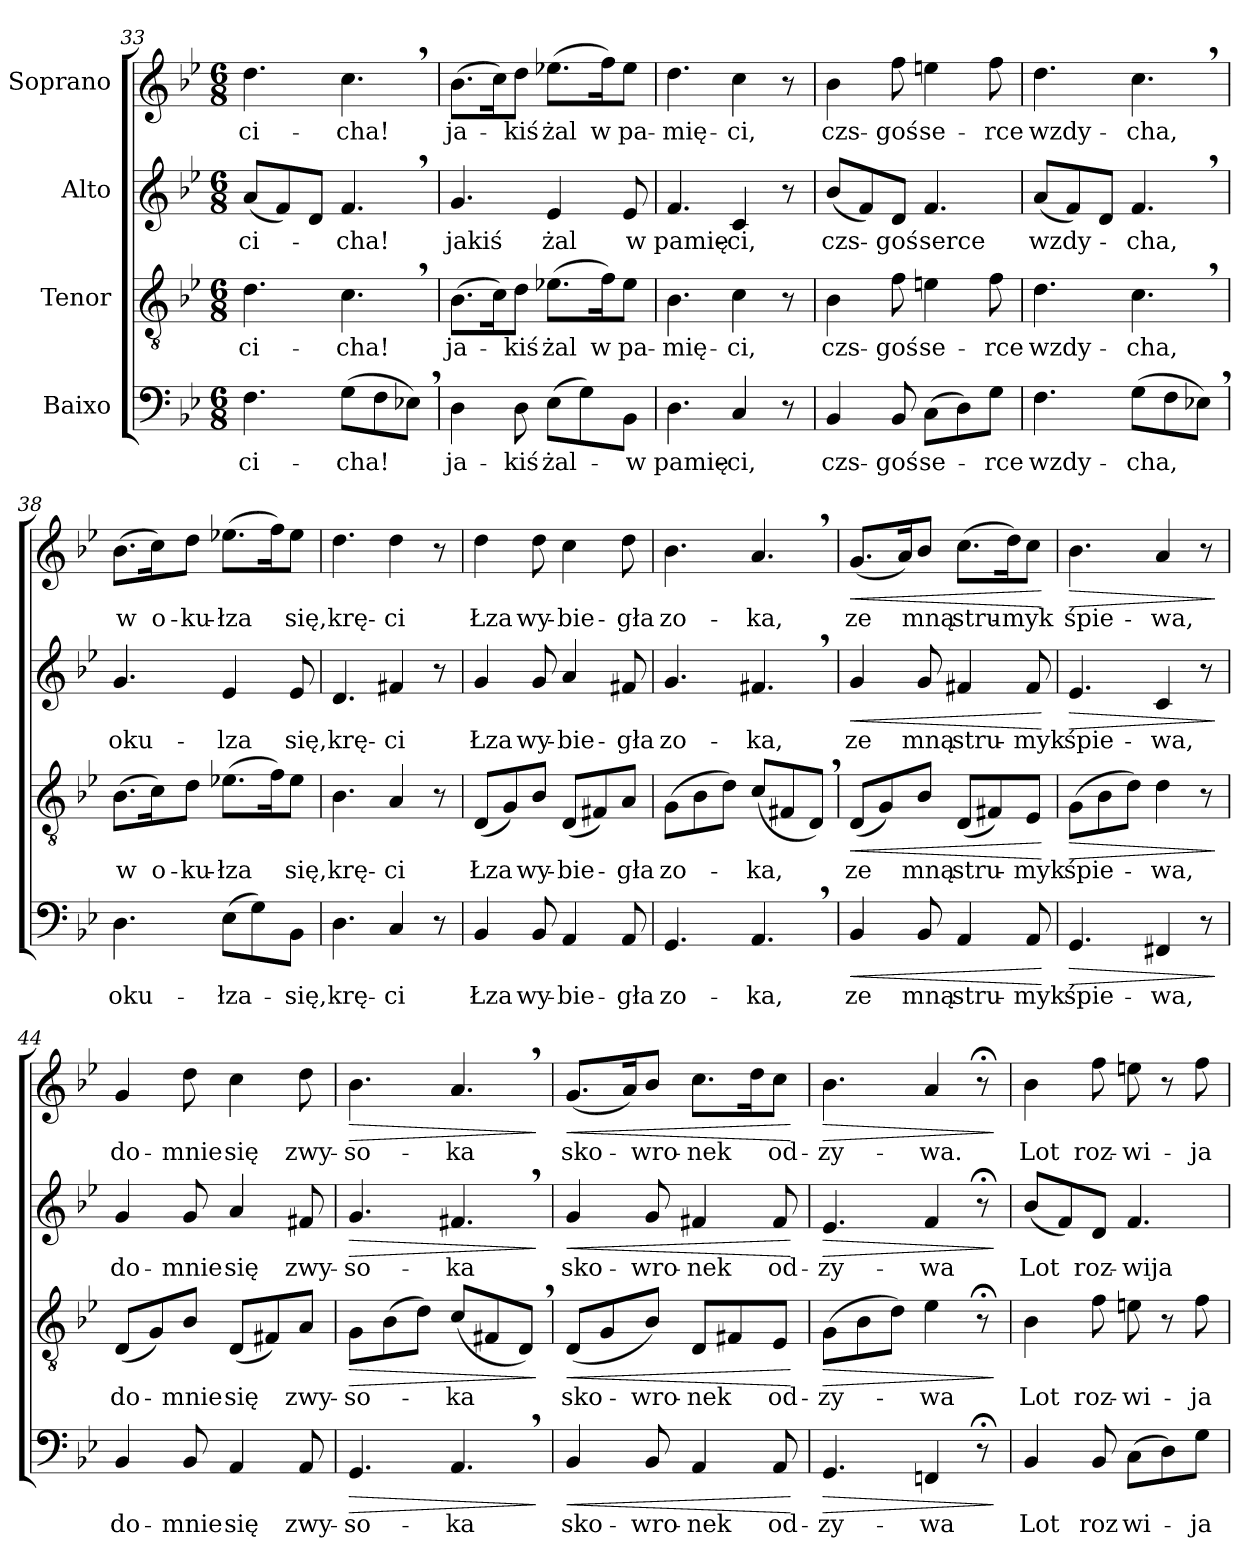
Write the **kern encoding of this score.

**kern	**text	**dynam	**kern	**text	**dynam	**kern	**text	**dynam	**kern	**text	**dynam
*part4	*part4	*part4	*part3	*part3	*part3	*part2	*part2	*part2	*part1	*part1	*part1
*staff4	*staff4	*staff4	*staff3	*staff3	*staff3	*staff2	*staff2	*staff2	*staff1	*staff1	*staff1
*I"Baixo	*	*	*I"Tenor	*	*	*I"Alto	*	*	*I"Soprano	*	*
*clefF4	*	*	*clefGv2	*	*	*clefG2	*	*	*clefG2	*	*
*k[b-e-]	*	*	*k[b-e-]	*	*	*k[b-e-]	*	*	*k[b-e-]	*	*
*M6/8	*	*	*M6/8	*	*	*M6/8	*	*	*M6/8	*	*
=33	=33	=33	=33	=33	=33	=33	=33	=33	=33	=33	=33
!	!LO:LY:b	!	!	!LO:LY:b	!	!	!LO:LY:b	!	!	!LO:LY:b	!
4.F\	ci-	.	4.d\	ci-	.	(8a/L	ci-	.	4.dd\	ci-	.
.	.	.	.	.	.	8f/)	.	.	.	.	.
.	.	.	.	.	.	8d/J	.	.	.	.	.
!	!LO:LY:b	!	!	!LO:LY:b	!	!	!LO:LY:b	!	!	!LO:LY:b	!
(8G\L	-cha!	.	4.c,\	-cha!	.	4.f,/	-cha!	.	4.cc,\	-cha!	.
8F\	.	.	.	.	.	.	.	.	.	.	.
8E-X,\J)	.	.	.	.	.	.	.	.	.	.	.
=34	=34	=34	=34	=34	=34	=34	=34	=34	=34	=34	=34
!	!LO:LY:b	!	!	!LO:LY:b	!	!	!LO:LY:b	!	!	!LO:LY:b	!
4D\	ja-	.	(8.B-\L	ja-	.	4.g/	-jakiś	.	(8.b-\L	ja-	.
.	.	.	16c\K)	.	.	.	.	.	16cc\K)	.	.
!	!LO:LY:b	!	!	!LO:LY:b	!	!	!	!	!	!LO:LY:b	!
8D\	-kiś	.	8d\J	-kiś	.	.	.	.	8dd\J	-kiś	.
!	!LO:LY:b	!	!	!LO:LY:b	!	!	!LO:LY:b	!	!	!LO:LY:b	!
(8E-\L	żal-	.	(8.e-X\L	żal	.	4e-/	żal	.	(8.ee-X\L	żal	.
8G\)	.	.	.	.	.	.	.	.	.	.	.
!	!	!	!	!LO:LY:b	!	!	!	!	!	!LO:LY:b	!
.	.	.	16f\K)	w	.	.	.	.	16ff\K)	w	.
!	!LO:LY:b	!	!	!LO:LY:b	!	!	!LO:LY:b	!	!	!LO:LY:b	!
8BB-\J	-w	.	8e-\J	pa-	.	8e-/	w	.	8ee-\J	pa-	.
!!LO:LB:g=z
=35	=35	=35	=35	=35	=35	=35	=35	=35	=35	=35	=35
!	!LO:LY:b	!	!	!LO:LY:b	!	!	!LO:LY:b	!	!	!LO:LY:b	!
4.D\	-pamię-	.	4.B-\	-mię-	.	4.f/	-pamię-	.	4.dd\	-mię-	.
!	!LO:LY:b	!	!	!LO:LY:b	!	!	!LO:LY:b	!	!	!LO:LY:b	!
4C/	-ci,	.	4c\	-ci,	.	4c/	-ci,	.	4cc\	-ci,	.
8r	.	.	8r	.	.	8r	.	.	8r	.	.
=36	=36	=36	=36	=36	=36	=36	=36	=36	=36	=36	=36
!	!LO:LY:b	!	!	!LO:LY:b	!	!	!LO:LY:b	!	!	!LO:LY:b	!
4BB-/	czs-	.	4B-\	czs-	.	(8b-/L	czs-	.	4b-\	czs-	.
.	.	.	.	.	.	8f/)	.	.	.	.	.
!	!LO:LY:b	!	!	!LO:LY:b	!	!	!LO:LY:b	!	!	!LO:LY:b	!
8BB-/	-goś	.	8f\	-goś	.	8d/J	-goś	.	8ff\	-goś	.
!	!LO:LY:b	!	!	!LO:LY:b	!	!	!LO:LY:b	!	!	!LO:LY:b	!
(8C\L	se-	.	4en\	se-	.	4.f/	serce	.	4een\	se-	.
8D\)	.	.	.	.	.	.	.	.	.	.	.
!	!LO:LY:b	!	!	!LO:LY:b	!	!	!	!	!	!LO:LY:b	!
8G\J	-rce	.	8f\	-rce	.	.	.	.	8ff\	-rce	.
=37	=37	=37	=37	=37	=37	=37	=37	=37	=37	=37	=37
!	!LO:LY:b	!	!	!LO:LY:b	!	!	!LO:LY:b	!	!	!LO:LY:b	!
4.F\	wzdy-	.	4.d\	wzdy-	.	(8a/L	wzdy-	.	4.dd\	wzdy-	.
.	.	.	.	.	.	8f/)	.	.	.	.	.
.	.	.	.	.	.	8d/J	.	.	.	.	.
!	!LO:LY:b	!	!	!LO:LY:b	!	!	!LO:LY:b	!	!	!LO:LY:b	!
(8G\L	-cha,	.	4.c,\	-cha,	.	4.f,/	-cha,	.	4.cc,\	-cha,	.
8F\	.	.	.	.	.	.	.	.	.	.	.
8E-X,\J)	.	.	.	.	.	.	.	.	.	.	.
=38	=38	=38	=38	=38	=38	=38	=38	=38	=38	=38	=38
!	!LO:LY:b	!	!	!LO:LY:b	!	!	!LO:LY:b	!	!	!LO:LY:b	!
4.D\	-oku-	.	(8.B-\L	w	.	4.g/	-oku-	.	(8.b-\L	w	.
!	!	!	!	!LO:LY:b	!	!	!	!	!	!LO:LY:b	!
.	.	.	16c\K)	o-	.	.	.	.	16cc\K)	o-	.
!	!	!	!	!LO:LY:b	!	!	!	!	!	!LO:LY:b	!
.	.	.	8d\J	-ku-	.	.	.	.	8dd\J	-ku-	.
!	!LO:LY:b	!	!	!LO:LY:b	!	!	!LO:LY:b	!	!	!LO:LY:b	!
(8E-\L	-łza-	.	(8.e-X\L	-łza	.	4e-/	-lza	.	(8.ee-X\L	-łza	.
8G\)	.	.	.	.	.	.	.	.	.	.	.
.	.	.	16f\K)	.	.	.	.	.	16ff\K)	.	.
!	!LO:LY:b	!	!	!LO:LY:b	!	!	!LO:LY:b	!	!	!LO:LY:b	!
8BB-\J	się,	.	8e-\J	się,	.	8e-/	się,	.	8ee-\J	się,	.
=39	=39	=39	=39	=39	=39	=39	=39	=39	=39	=39	=39
!	!LO:LY:b	!	!	!LO:LY:b	!	!	!LO:LY:b	!	!	!LO:LY:b	!
4.D\	krę-	.	4.B-\	krę-	.	4.d/	krę-	.	4.dd\	krę-	.
!	!LO:LY:b	!	!	!LO:LY:b	!	!	!LO:LY:b	!	!	!LO:LY:b	!
4C/	-ci	.	4A/	-ci	.	4f#X/	-ci	.	4dd\	-ci	.
8r	.	.	8r	.	.	8r	.	.	8r	.	.
!!LO:LB:g=z
=40	=40	=40	=40	=40	=40	=40	=40	=40	=40	=40	=40
!	!LO:LY:b	!	!	!LO:LY:b	!	!	!LO:LY:b	!	!	!LO:LY:b	!
4BB-/	Łza	.	(8D/L	Łza	.	4g/	Łza	.	4dd\	Łza	.
.	.	.	8G/)	.	.	.	.	.	.	.	.
!	!LO:LY:b	!	!	!LO:LY:b	!	!	!LO:LY:b	!	!	!LO:LY:b	!
8BB-/	wy-	.	8B-/J	wy-	.	8g/	wy-	.	8dd\	wy-	.
!	!LO:LY:b	!	!	!LO:LY:b	!	!	!LO:LY:b	!	!	!LO:LY:b	!
4AA/	-bie-	.	(8D/L	-bie-	.	4a/	-bie-	.	4cc\	-bie-	.
.	.	.	8F#X/)	.	.	.	.	.	.	.	.
!	!LO:LY:b	!	!	!LO:LY:b	!	!	!LO:LY:b	!	!	!LO:LY:b	!
8AA/	-gła	.	8A/J	-gła	.	8f#X/	-gła	.	8dd\	-gła	.
=41	=41	=41	=41	=41	=41	=41	=41	=41	=41	=41	=41
!	!LO:LY:b	!	!	!LO:LY:b	!	!	!LO:LY:b	!	!	!LO:LY:b	!
4.GG/	zo-	.	(8G\L	zo-	.	4.g/	zo-	.	4.b-\	zo-	.
.	.	.	8B-\	.	.	.	.	.	.	.	.
.	.	.	8d\J)	.	.	.	.	.	.	.	.
!	!LO:LY:b	!	!	!LO:LY:b	!	!	!LO:LY:b	!	!	!LO:LY:b	!
4.AA,/	-ka,	.	(8c/L	-ka,	.	4.f#X,/	-ka,	.	4.a,/	-ka,	.
.	.	.	8F#X/	.	.	.	.	.	.	.	.
.	.	.	8D,/J)	.	.	.	.	.	.	.	.
=42	=42	=42	=42	=42	=42	=42	=42	=42	=42	=42	=42
!	!LO:LY:b	!LO:HP:b	!	!LO:LY:b	!LO:HP:b	!	!LO:LY:b	!LO:HP:b	!	!LO:LY:b	!LO:HP:b
4BB-/	ze	<	(8D/L	ze	<	4g/	ze	<	(8.g/L	ze	<
.	.	.	8G/)	.	.	.	.	.	.	.	.
.	.	.	.	.	.	.	.	.	16a/K)	.	.
!	!LO:LY:b	!	!	!LO:LY:b	!	!	!LO:LY:b	!	!	!LO:LY:b	!
8BB-/	mną	.	8B-/J	mną	.	8g/	mną	.	8b-/J	mną	.
!	!LO:LY:b	!	!	!LO:LY:b	!	!	!LO:LY:b	!	!	!LO:LY:b	!
4AA/	stru-	.	(8D/L	stru-	.	4f#X/	stru-	.	(8.cc\L	stru-	.
.	.	.	8F#X/)	.	.	.	.	.	.	.	.
!	!	!	!	!	!	!	!	!	!	!LO:LY:b	!
.	.	.	.	.	.	.	.	.	16dd\K)	-myk	.
!	!LO:LY:b	!	!	!LO:LY:b	!	!	!LO:LY:b	!	!	!	!
8AA/	-myk	.	8E-/J	-myk	.	8f#/	-myk	.	8cc\J	.	.
.	.	[	.	.	[	.	.	[	.	.	[
=43	=43	=43	=43	=43	=43	=43	=43	=43	=43	=43	=43
!	!LO:LY:b	!LO:HP:b	!	!LO:LY:b	!LO:HP:b	!	!LO:LY:b	!LO:HP:b	!	!LO:LY:b	!LO:HP:b
4.GG/	śpie-	>	(8G\L	śpie-	>	4.e-/	śpie-	>	4.b-\	śpie-	>
.	.	.	8B-\	.	.	.	.	.	.	.	.
.	.	.	8d\J)	.	.	.	.	.	.	.	.
!	!LO:LY:b	!	!	!LO:LY:b	!	!	!LO:LY:b	!	!	!LO:LY:b	!
4FF#X/	-wa,	.	4d\	-wa,	.	4c/	-wa,	.	4a/	-wa,	.
8r	.	.	8r	.	.	8r	.	.	8r	.	.
.	.	]	.	.	]	.	.	]	.	.	]
!!LO:PB:g=z
=44	=44	=44	=44	=44	=44	=44	=44	=44	=44	=44	=44
!	!LO:LY:b	!	!	!LO:LY:b	!	!	!LO:LY:b	!	!	!LO:LY:b	!
4BB-/	do-	.	(8D/L	do-	.	4g/	do-	.	4g/	do-	.
.	.	.	8G/)	.	.	.	.	.	.	.	.
!	!LO:LY:b	!	!	!LO:LY:b	!	!	!LO:LY:b	!	!	!LO:LY:b	!
8BB-/	-mnie	.	8B-/J	-mnie	.	8g/	-mnie	.	8dd\	-mnie	.
!	!LO:LY:b	!	!	!LO:LY:b	!	!	!LO:LY:b	!	!	!LO:LY:b	!
4AA/	się	.	(8D/L	-się	.	4a/	się	.	4cc\	się	.
.	.	.	8F#X/)	.	.	.	.	.	.	.	.
!	!LO:LY:b	!	!	!LO:LY:b	!	!	!LO:LY:b	!	!	!LO:LY:b	!
8AA/	zwy-	.	8A/J	zwy-	.	8f#X/	zwy-	.	8dd\	zwy-	.
=45	=45	=45	=45	=45	=45	=45	=45	=45	=45	=45	=45
!	!LO:LY:b	!LO:HP:b	!	!LO:LY:b	!LO:HP:b	!	!LO:LY:b	!LO:HP:b	!	!LO:LY:b	!LO:HP:b
4.GG/	-so-	>	8G\L	-so-	>	4.g/	-so-	>	4.b-\	-so-	>
.	.	.	(8B-\	.	.	.	.	.	.	.	.
.	.	.	8d\J)	.	.	.	.	.	.	.	.
!	!LO:LY:b	!	!	!LO:LY:b	!	!	!LO:LY:b	!	!	!LO:LY:b	!
4.AA,/	-ka	.	(8c/L	-ka	.	4.f#X,/	-ka	.	4.a,/	-ka	.
.	.	.	8F#X/	.	.	.	.	.	.	.	.
.	.	.	8D,/J)	.	.	.	.	.	.	.	.
.	.	]	.	.	]	.	.	]	.	.	]
=46	=46	=46	=46	=46	=46	=46	=46	=46	=46	=46	=46
!	!LO:LY:b	!LO:HP:b	!	!LO:LY:b	!LO:HP:b	!	!LO:LY:b	!LO:HP:b	!	!LO:LY:b	!LO:HP:b
4BB-/	sko-	<	(8D/L	-sko-	<	4g/	sko-	<	(8.g/L	sko-	<
.	.	.	8G/	.	.	.	.	.	.	.	.
.	.	.	.	.	.	.	.	.	16a/K)	.	.
!	!LO:LY:b	!	!	!LO:LY:b	!	!	!LO:LY:b	!	!	!LO:LY:b	!
8BB-/	-wro-	.	8B-/J)	-wro-	.	8g/	-wro-	.	8b-/J	-wro-	.
!	!LO:LY:b	!	!	!LO:LY:b	!	!	!LO:LY:b	!	!	!LO:LY:b	!
4AA/	-nek	.	8D/L	-nek	.	4f#X/	-nek	.	8.cc\L	-nek	.
.	.	.	8F#X/	.	.	.	.	.	.	.	.
.	.	.	.	.	.	.	.	.	16dd\K	.	.
!	!LO:LY:b	!	!	!LO:LY:b	!	!	!LO:LY:b	!	!	!LO:LY:b	!
8AA/	od-	.	8E-/J	od-	.	8f#/	od-	.	8cc\J	od-	.
.	.	[	.	.	[	.	.	[	.	.	[
=47	=47	=47	=47	=47	=47	=47	=47	=47	=47	=47	=47
!	!LO:LY:b	!LO:HP:b	!	!LO:LY:b	!LO:HP:b	!	!LO:LY:b	!LO:HP:b	!	!LO:LY:b	!LO:HP:b
4.GG/	-zy-	>	(8G\L	-zy-	>	4.e-/	-zy-	>	4.b-\	-zy-	>
.	.	.	8B-\	.	.	.	.	.	.	.	.
.	.	.	8d\J)	.	.	.	.	.	.	.	.
!	!LO:LY:b	!	!	!LO:LY:b	!	!	!LO:LY:b	!	!	!LO:LY:b	!
4FFn/	-wa	.	4e-\	-wa	.	4f/	-wa	.	4a/	-wa.	.
8r;<	.	.	8r;<	.	.	8r;<	.	.	8r;<	.	.
.	.	]	.	.	]	.	.	]	.	.	]
=48	=48	=48	=48	=48	=48	=48	=48	=48	=48	=48	=48
!	!LO:LY:b	!	!	!LO:LY:b	!	!	!LO:LY:b	!	!	!LO:LY:b	!
4BB-/	Lot	.	4B-\	Lot	.	(8b-/L	Lot	.	4b-\	Lot	.
.	.	.	.	.	.	8f/)	.	.	.	.	.
!	!LO:LY:b	!	!	!LO:LY:b	!	!	!LO:LY:b	!	!	!LO:LY:b	!
8BB-/	roz	.	8f\	roz-	.	8d/J	roz-	.	8ff\	roz-	.
!	!LO:LY:b	!	!	!LO:LY:b	!	!	!LO:LY:b	!	!	!LO:LY:b	!
(8C\L	-wi-	.	8en\	-wi-	.	4.f/	-wija-	.	8een\	-wi-	.
8D\)	.	.	8r	.	.	.	.	.	8r	.	.
!	!LO:LY:b	!	!	!LO:LY:b	!	!	!	!	!	!LO:LY:b	!
8G\J	-ja	.	8f\	-ja	.	.	.	.	8ff\	-ja	.
=	=	=	=	=	=	=	=	=	=	=	=
*-	*-	*-	*-	*-	*-	*-	*-	*-	*-	*-	*-
